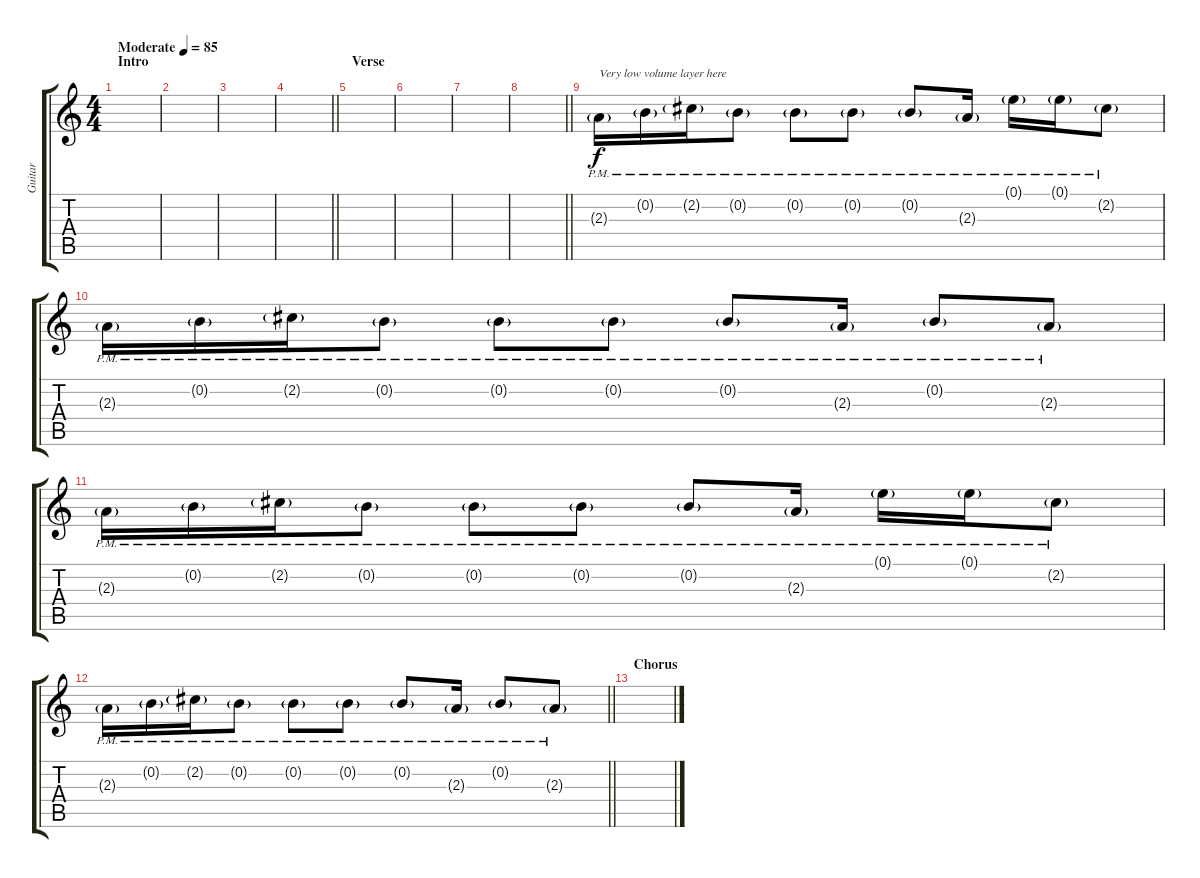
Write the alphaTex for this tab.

\track ("Guitar" "Guitar") {instrument electricguitarjazz}
\staff {score tabs}
\tuning (E4 B3 G3 D3 A2 E2) {hide}
\ts (4 4)
\section ("" "Intro")
\tempo (85 "Moderate")
\clef g2
\ks c
|
|
|
\barLineRight lightlight
|
\section ("" "Verse")
|
|
|
\barLineRight lightlight
|
2.3{g pm}.16{txt "Very low volume layer here"} 0.2{g pm}.16 2.2{g pm}.16 0.2{g pm}.8 0.2{g pm}.8 0.2{g pm}.8 0.2{g pm}.8 2.3{g pm}.16 0.1{g pm}.16 0.1{g pm}.16 2.2{g pm}.8 |
2.3{g pm}.16 0.2{g pm}.16 2.2{g pm}.16 0.2{g pm}.8 0.2{g pm}.8 0.2{g pm}.8 0.2{g pm}.8 2.3{g pm}.16 0.2{g pm}.8 2.3{g pm}.8 |
2.3{g pm}.16 0.2{g pm}.16 2.2{g pm}.16 0.2{g pm}.8 0.2{g pm}.8 0.2{g pm}.8 0.2{g pm}.8 2.3{g pm}.16 0.1{g pm}.16 0.1{g pm}.16 2.2{g pm}.8 |
\barLineRight lightlight
2.3{g pm}.16 0.2{g pm}.16 2.2{g pm}.16 0.2{g pm}.8 0.2{g pm}.8 0.2{g pm}.8 0.2{g pm}.8 2.3{g pm}.16 0.2{g pm}.8 2.3{g pm}.8 |
\section ("" "Chorus")
